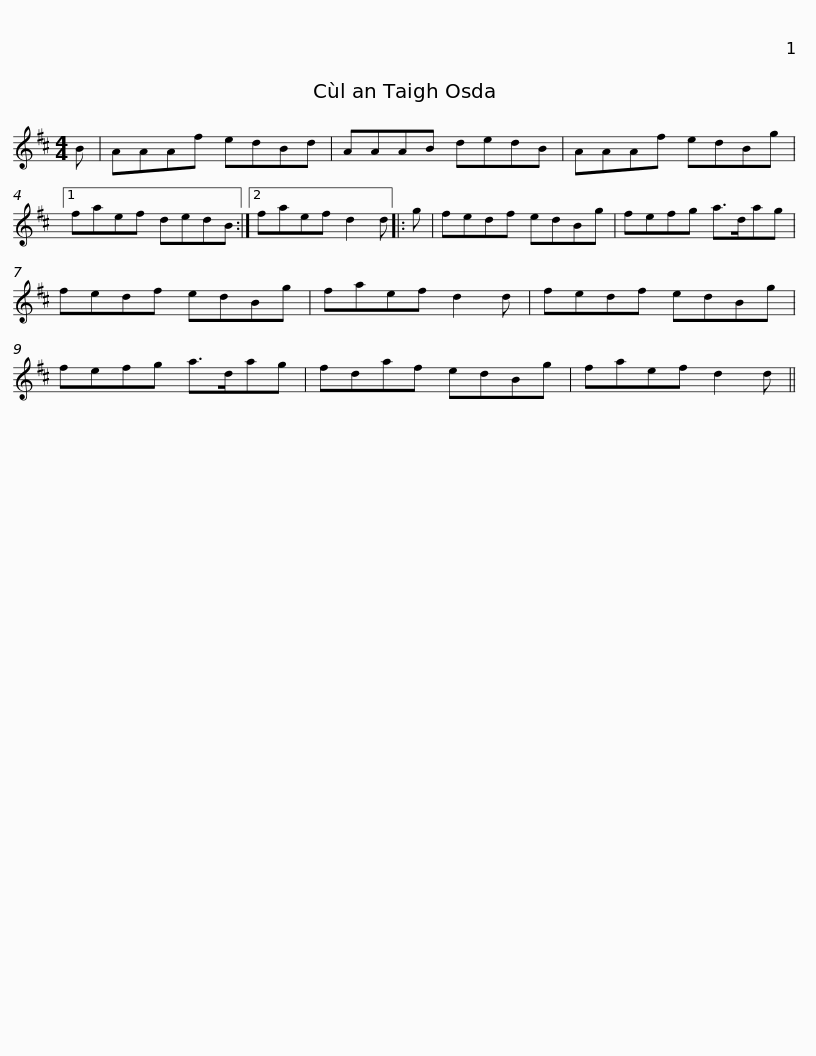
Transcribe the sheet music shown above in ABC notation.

X:1
L:1/8
M:4/4
I:linebreak $
K:D
V:1 treble
V:1
 B | AAAf edBd | AAAB dedB | AAAf edBg |1 faef dedB :|2 %5
 faef d2 d |: g |$ fedf edBg | fefg a>dag | fedf edBg | %10
 faef d2 d | fedf edBg |$ fefg a>dag | fdaf edBg | faef d2 d || %15
